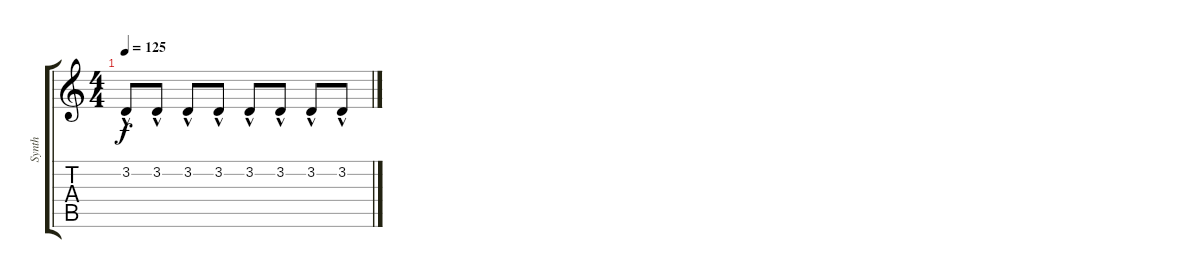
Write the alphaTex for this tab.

\track ("Synth" "Synth") {instrument harpsichord}
\staff {score tabs}
\tuning (E4 B3 G3 D3 A2 E2) {hide}
\ts (4 4)
\tempo 125
\clef g2
\ks c
3.2{hac}.8{dy f volume 15} 3.2{hac}.8 3.2{hac}.8 3.2{hac}.8 3.2{hac}.8 3.2{hac}.8 3.2{hac}.8 3.2{hac}.8
